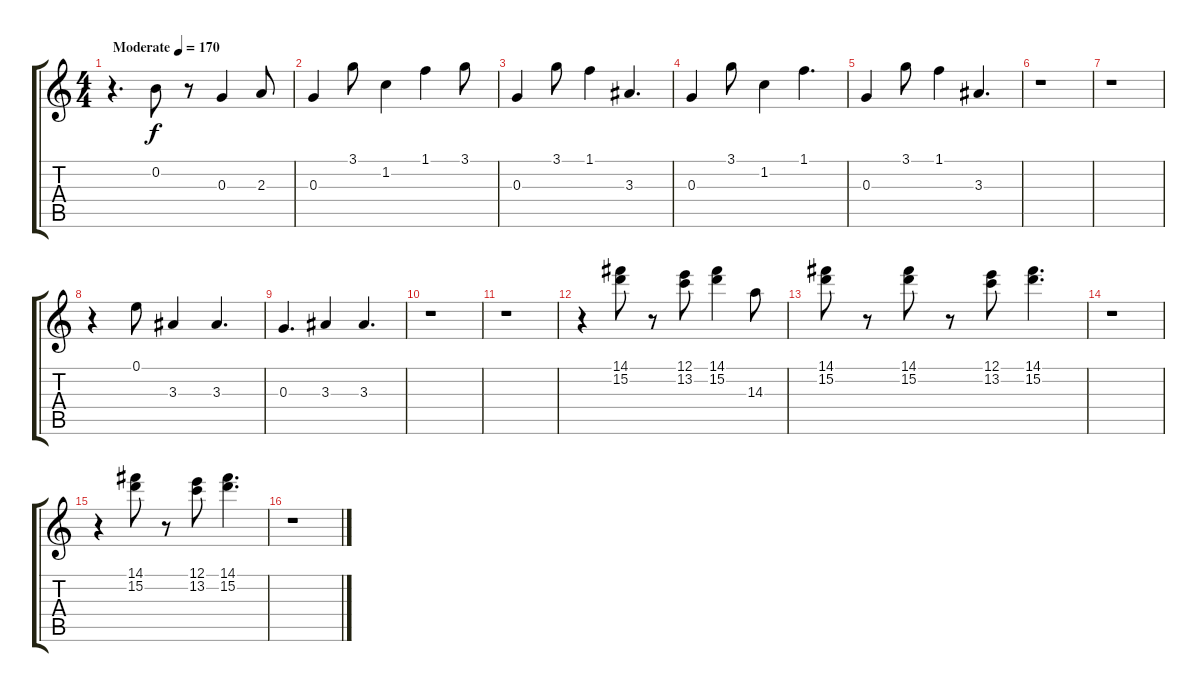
\track "" {instrument electricguitarjazz}
\staff {score tabs}
\tuning (E4 B3 G3 D3 A2 E2) {hide}
\ts (4 4)
\tempo (170 "Moderate")
\clef g2
\ks c
r.4{d dy f instrument electricguitarjazz} 0.2.8 r.8 0.3.4 2.3.8 |
0.3.4 3.1.8 1.2.4 1.1.4 3.1.8 |
0.3.4 3.1.8 1.1.4 3.3.4{d} |
0.3.4 3.1.8 1.2.4 1.1.4{d} |
0.3.4 3.1.8 1.1.4 3.3.4{d} |
r.1 |
r.1 |
r.4 0.1.8 3.3.4 3.3.4{d} |
0.3.4{d} 3.3.4 3.3.4{d} |
r.1 |
r.1 |
r.4 (14.1 15.2).8 r.8 (12.1 13.2).8 (14.1 15.2).4 14.3.8 |
(14.1 15.2).8 r.8 (14.1 15.2).8 r.8 (12.1 13.2).8 (14.1 15.2).4{d} |
r.1 |
r.4 (14.1 15.2).8 r.8 (12.1 13.2).8 (14.1 15.2).4{d} |
r.1
